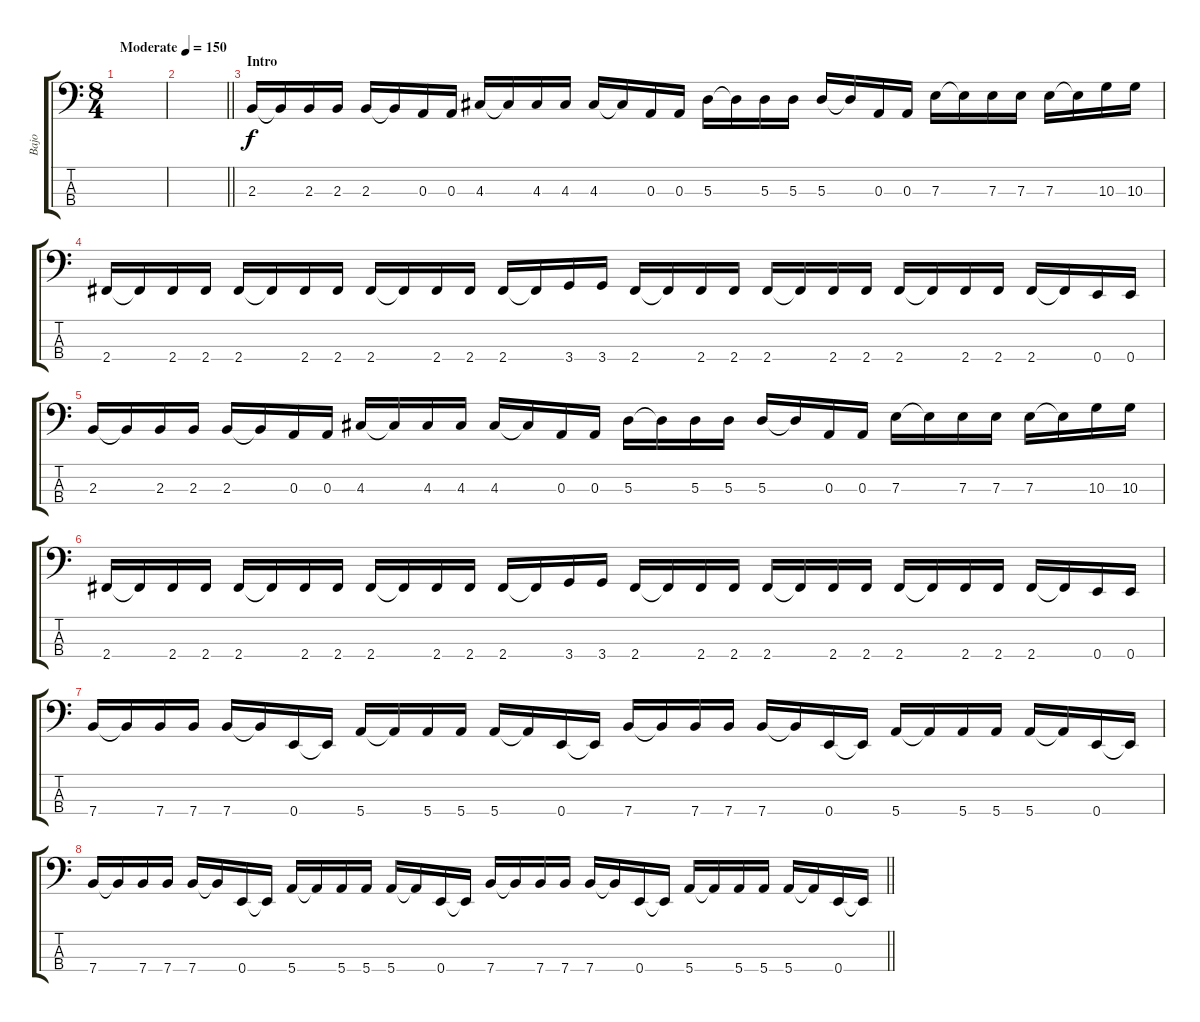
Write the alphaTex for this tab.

\track ("Bajo" "Bajo") {instrument electricbasspick}
\staff {score tabs}
\tuning (G2 D2 A1 E1) {hide}
\ts (8 4)
\tempo (150 "Moderate")
\clef f4
\ks c
|
\barLineRight lightlight
|
\section ("" "Intro")
2.3.16 2.3{t}.16 2.3.16 2.3.16 2.3.16 2.3{t}.16 0.3.16 0.3.16 4.3.16 4.3{t}.16 4.3.16 4.3.16 4.3.16 4.3{t}.16 0.3.16 0.3.16 5.3.16 5.3{t}.16 5.3.16 5.3.16 5.3.16 5.3{t}.16 0.3.16 0.3.16 7.3.16 7.3{t}.16 7.3.16 7.3.16 7.3.16 7.3{t}.16 10.3.16 10.3.16 |
2.4.16 2.4{t}.16 2.4.16 2.4.16 2.4.16 2.4{t}.16 2.4.16 2.4.16 2.4.16 2.4{t}.16 2.4.16 2.4.16 2.4.16 2.4{t}.16 3.4.16 3.4.16 2.4.16 2.4{t}.16 2.4.16 2.4.16 2.4.16 2.4{t}.16 2.4.16 2.4.16 2.4.16 2.4{t}.16 2.4.16 2.4.16 2.4.16 2.4{t}.16 0.4.16 0.4.16 |
2.3.16 2.3{t}.16 2.3.16 2.3.16 2.3.16 2.3{t}.16 0.3.16 0.3.16 4.3.16 4.3{t}.16 4.3.16 4.3.16 4.3.16 4.3{t}.16 0.3.16 0.3.16 5.3.16 5.3{t}.16 5.3.16 5.3.16 5.3.16 5.3{t}.16 0.3.16 0.3.16 7.3.16 7.3{t}.16 7.3.16 7.3.16 7.3.16 7.3{t}.16 10.3.16 10.3.16 |
2.4.16 2.4{t}.16 2.4.16 2.4.16 2.4.16 2.4{t}.16 2.4.16 2.4.16 2.4.16 2.4{t}.16 2.4.16 2.4.16 2.4.16 2.4{t}.16 3.4.16 3.4.16 2.4.16 2.4{t}.16 2.4.16 2.4.16 2.4.16 2.4{t}.16 2.4.16 2.4.16 2.4.16 2.4{t}.16 2.4.16 2.4.16 2.4.16 2.4{t}.16 0.4.16 0.4.16 |
7.4.16 7.4{t}.16 7.4.16 7.4.16 7.4.16 7.4{t}.16 0.4.16 0.4{t}.16 5.4.16 5.4{t}.16 5.4.16 5.4.16 5.4.16 5.4{t}.16 0.4.16 0.4{t}.16 7.4.16 7.4{t}.16 7.4.16 7.4.16 7.4.16 7.4{t}.16 0.4.16 0.4{t}.16 5.4.16 5.4{t}.16 5.4.16 5.4.16 5.4.16 5.4{t}.16 0.4.16 0.4{t}.16 |
\barLineRight lightlight
7.4.16 7.4{t}.16 7.4.16 7.4.16 7.4.16 7.4{t}.16 0.4.16 0.4{t}.16 5.4.16 5.4{t}.16 5.4.16 5.4.16 5.4.16 5.4{t}.16 0.4.16 0.4{t}.16 7.4.16 7.4{t}.16 7.4.16 7.4.16 7.4.16 7.4{t}.16 0.4.16 0.4{t}.16 5.4.16 5.4{t}.16 5.4.16 5.4.16 5.4.16 5.4{t}.16 0.4.16 0.4{t}.16
